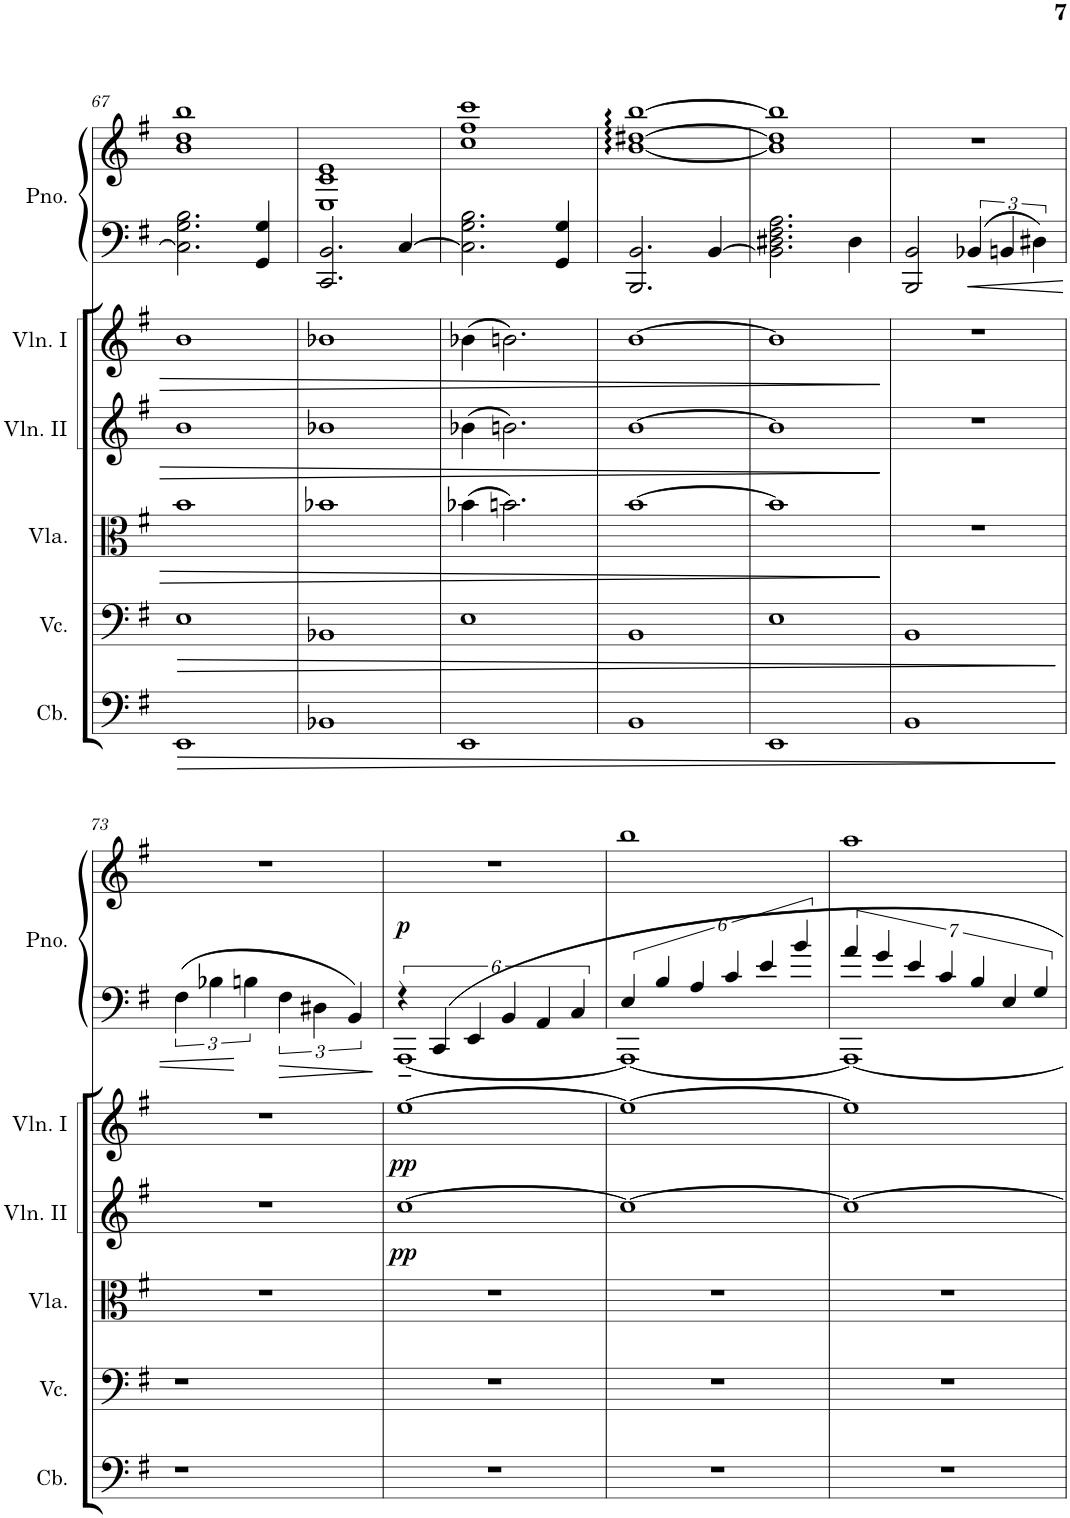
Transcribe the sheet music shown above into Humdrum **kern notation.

**kern	**dynam	**kern	**dynam	**kern	**kern	**dynam	**kern	**dynam	**kern	**kern	**dynam
*part6	*part6	*part5	*part5	*part4	*part3	*part3	*part2	*part2	*part1	*part1	*part1
*staff7	*staff7	*staff6	*staff6	*staff5	*staff4	*staff4	*staff3	*staff3	*staff2	*staff1	*staff1/2
*I"Contrabass	*	*I"Violoncello	*	*I"Viola	*I"Violin II	*	*I"Violin I	*	*I"Piano	*	*
*I'Cb.	*	*I'Vc.	*	*I'Vla.	*I'Vln. II	*	*I'Vln. I	*	*I'Pno.	*	*
!!LO:PB:g=z
*clefF4	*	*clefF4	*	*clefC3	*clefG2	*	*clefG2	*	*clefF4	*clefG2	*
*Trd7c12	*	*	*	*	*	*	*	*	*	*	*
*k[f#]	*	*k[f#]	*	*k[f#]	*k[f#]	*	*k[f#]	*	*k[f#]	*k[f#]	*
*M2/2	*	*M2/2	*	*M2/2	*M2/2	*	*M2/2	*	*M2/2	*M2/2	*
*met(c|)	*	*met(c|)	*	*met(c|)	*met(c|)	*	*met(c|)	*	*met(c|)	*met(c|)	*
=67	=67	=67	=67	=67	=67	=67	=67	=67	=67	=67	=67
!	!LO:HP:b	!	!LO:HP:b	!	!	!	!	!	!	!	!
1EE	>	1E	>	1b	1b	.	1b	.	2.C\] 2.G\ 2.B\	1b 1dd 1bb	.
.	.	.	.	.	.	.	.	.	4GG/ 4G/	.	.
=68	=68	=68	=68	=68	=68	=68	=68	=68	=68	=68	=68
1BB-X	.	1BB-X	.	1b-X	1b-X	.	1b-X	.	2.CC/ 2.BB/	1E 1c 1e	.
.	.	.	.	.	.	.	.	.	[4C/	.	.
=69	=69	=69	=69	=69	=69	=69	=69	=69	=69	=69	=69
1EE	.	1E	.	(4b-X\	(4b-X\	.	(4b-X\	.	2.C\] 2.G\ 2.B\	1cc 1ff# 1ccc	.
.	.	.	.	2.bn\)	2.bn\)	.	2.bn\)	.	.	.	.
.	.	.	.	.	.	.	.	.	4GG/ 4G/	.	.
=70	=70	=70	=70	=70	=70	=70	=70	=70	=70	=70	=70
1BB	.	1BB	.	[1b	[1b	.	[1b	.	2.BBB/ 2.BB/	[1b: [1dd#X: [1bb:	.
.	.	.	.	.	.	.	.	.	[4BB/	.	.
=71	=71	=71	=71	=71	=71	=71	=71	=71	=71	=71	=71
1EE	.	1E	.	1b]	1b]	.	1b]	.	2.BB\] 2.D#X\ 2.F#\ 2.A\	1b] 1dd#] 1bb]	.
.	.	.	.	.	.	.	.	.	4D#\	.	.
=72	=72	=72	=72	=72	=72	=72	=72	=72	=72	=72	=72
1BB	.	1BB	.	1r	1r	.	1r	.	2BBB/ 2BB/	1r	.
.	.	.	.	.	.	.	.	.	6BB-X/	.	.
.	.	.	.	.	.	.	.	.	6BBn/	.	.
.	.	.	.	.	.	.	.	.	6D#X\	.	.
.	]	.	]	.	.	.	.	.	.	.	.
!!LO:LB:g=z
=73	=73	=73	=73	=73	=73	=73	=73	=73	=73	=73	=73
1r	.	1r	.	1r	1r	.	1r	.	6F#\	1r	.
.	.	.	.	.	.	.	.	.	6B-X\	.	.
.	.	.	.	.	.	.	.	.	6Bn\	.	.
.	.	.	.	.	.	.	.	.	6F#\	.	.
.	.	.	.	.	.	.	.	.	6D#X\	.	.
.	.	.	.	.	.	.	.	.	6BB/	.	.
=74	=74	=74	=74	=74	=74	=74	=74	=74	=74	=74	=74
*	*	*	*	*	*	*	*	*	*^	*	*
!	!	!	!	!	!	!LO:DY:b	!	!LO:DY:b	!	!	!	!LO:DY:b
1r	.	1r	.	1r	[1cc	pp	[1ee	pp	6r	[1AAA~	1r	p
.	.	.	.	.	.	.	.	.	6CC/	.	.	.
.	.	.	.	.	.	.	.	.	6EE/	.	.	.
.	.	.	.	.	.	.	.	.	6BB/	.	.	.
.	.	.	.	.	.	.	.	.	6AA/	.	.	.
.	.	.	.	.	.	.	.	.	6C/	.	.	.
=75	=75	=75	=75	=75	=75	=75	=75	=75	=75	=75	=75	=75
1r	.	1r	.	1r	1cc_	.	1ee_	.	6E/	1AAA_	1bb	.
.	.	.	.	.	.	.	.	.	6B/	.	.	.
.	.	.	.	.	.	.	.	.	6A/	.	.	.
.	.	.	.	.	.	.	.	.	6c/	.	.	.
.	.	.	.	.	.	.	.	.	6e/	.	.	.
.	.	.	.	.	.	.	.	.	6b/	.	.	.
=76	=76	=76	=76	=76	=76	=76	=76	=76	=76	=76	=76	=76
1r	.	1r	.	1r	1cc_	.	1ee]	.	7a/	1AAA_	1aa	.
.	.	.	.	.	.	.	.	.	7g/	.	.	.
.	.	.	.	.	.	.	.	.	7e/	.	.	.
.	.	.	.	.	.	.	.	.	7c/	.	.	.
.	.	.	.	.	.	.	.	.	7B/	.	.	.
.	.	.	.	.	.	.	.	.	7E/	.	.	.
.	.	.	.	.	.	.	.	.	7G/	.	.	.
*	*	*	*	*	*	*	*	*	*v	*v	*	*
=	=	=	=	=	=	=	=	=	=	=	=
*-	*-	*-	*-	*-	*-	*-	*-	*-	*-	*-	*-
